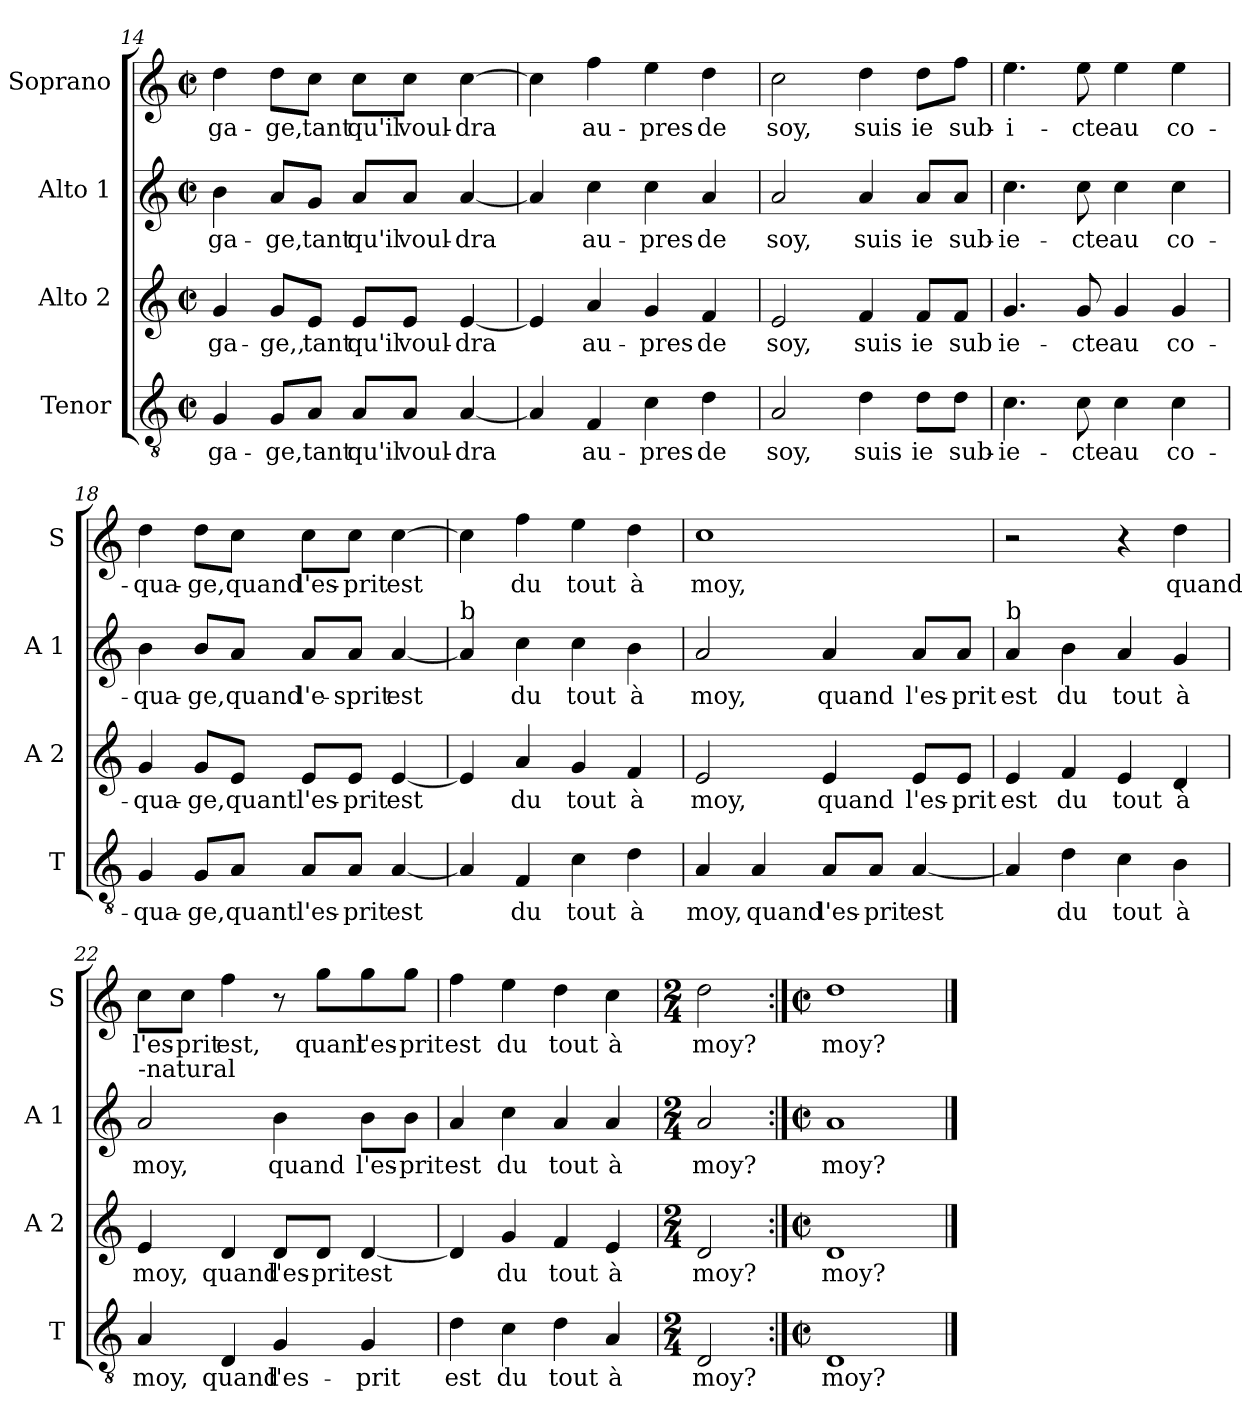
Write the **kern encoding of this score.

**kern	**text	**kern	**text	**kern	**text	**kern	**text
*part4	*part4	*part3	*part3	*part2	*part2	*part1	*part1
*staff4	*staff4	*staff3	*staff3	*staff2	*staff2	*staff1	*staff1
*I"Tenor	*	*I"Alto 2	*	*I"Alto 1	*	*I"Soprano	*
*I'T	*	*I'A 2	*	*I'A 1	*	*I'S	*
*clefGv2	*	*clefG2	*	*clefG2	*	*clefG2	*
*k[]	*	*k[]	*	*k[]	*	*k[]	*
*C:	*	*C:	*	*C:	*	*C:	*
*M2/2	*	*M2/2	*	*M2/2	*	*M2/2	*
*met(c|)	*	*met(c|)	*	*met(c|)	*	*met(c|)	*
=14	=14	=14	=14	=14	=14	=14	=14
!	!LO:LY:b	!	!LO:LY:b	!	!LO:LY:b	!	!LO:LY:b
4G/	ga-	4g/	ga-	4b\	ga-	4dd\	ga-
!	!LO:LY:b	!	!LO:LY:b	!	!LO:LY:b	!	!LO:LY:b
8G/L	-ge,	8g/L	-ge,,	8a/L	-ge,	8dd\L	-ge,
!	!LO:LY:b	!	!LO:LY:b	!	!LO:LY:b	!	!LO:LY:b
8A/J	tant	8e/J	tant	8g/J	tant	8cc\J	tant
!	!LO:LY:b	!	!LO:LY:b	!	!LO:LY:b	!	!LO:LY:b
8A/L	qu'il	8e/L	qu'il	8a/L	qu'il	8cc\L	qu'il
!	!LO:LY:b	!	!LO:LY:b	!	!LO:LY:b	!	!LO:LY:b
8A/J	voul-	8e/J	voul-	8a/J	voul-	8cc\J	voul-
!	!LO:LY:b	!	!LO:LY:b	!	!LO:LY:b	!	!LO:LY:b
[4A/	-dra	[4e/	-dra	[4a/	-dra	[4cc\	-dra
=15	=15	=15	=15	=15	=15	=15	=15
4A/]	.	4e/]	.	4a/]	.	4cc\]	.
!	!LO:LY:b	!	!LO:LY:b	!	!LO:LY:b	!	!LO:LY:b
4F/	au-	4a/	au-	4cc\	au-	4ff\	au-
!	!LO:LY:b	!	!LO:LY:b	!	!LO:LY:b	!	!LO:LY:b
4c\	-pres	4g/	-pres	4cc\	-pres	4ee\	-pres
!	!LO:LY:b	!	!LO:LY:b	!	!LO:LY:b	!	!LO:LY:b
4d\	de	4f/	de	4a/	de	4dd\	de
=16	=16	=16	=16	=16	=16	=16	=16
!	!LO:LY:b	!	!LO:LY:b	!	!LO:LY:b	!	!LO:LY:b
2A/	soy,	2e/	soy,	2a/	soy,	2cc\	soy,
!	!LO:LY:b	!	!LO:LY:b	!	!LO:LY:b	!	!LO:LY:b
4d\	suis	4f/	suis	4a/	suis	4dd\	suis
!	!LO:LY:b	!	!LO:LY:b	!	!LO:LY:b	!	!LO:LY:b
8d\L	ie	8f/L	ie	8a/L	ie	8dd\L	ie
!	!LO:LY:b	!	!LO:LY:b	!	!LO:LY:b	!	!LO:LY:b
8d\J	sub-	8f/J	sub	8a/J	sub-	8ff\J	sub-
!!LO:LB:g=z
=17	=17	=17	=17	=17	=17	=17	=17
!	!LO:LY:b	!	!LO:LY:b	!	!LO:LY:b	!	!LO:LY:b
4.c\	-ie-	4.g/	ie-	4.cc\	-ie-	4.ee\	-i-
!	!LO:LY:b	!	!LO:LY:b	!	!LO:LY:b	!	!LO:LY:b
8c\	-cte	8g/	-cte	8cc\	-cte	8ee\	-cte
!	!LO:LY:b	!	!LO:LY:b	!	!LO:LY:b	!	!LO:LY:b
4c\	au	4g/	au	4cc\	au	4ee\	au
!	!LO:LY:b	!	!LO:LY:b	!	!LO:LY:b	!	!LO:LY:b
4c\	co-	4g/	co-	4cc\	co-	4ee\	co-
=18	=18	=18	=18	=18	=18	=18	=18
!	!LO:LY:b	!	!LO:LY:b	!	!LO:LY:b	!	!LO:LY:b
4G/	-qua-	4g/	-qua-	4b\	-qua-	4dd\	-qua-
!	!LO:LY:b	!	!LO:LY:b	!	!LO:LY:b	!	!LO:LY:b
8G/L	-ge,	8g/L	-ge,	8b/L	-ge,	8dd\L	-ge,
!	!LO:LY:b	!	!LO:LY:b	!	!LO:LY:b	!	!LO:LY:b
8A/J	quant	8e/J	quant	8a/J	quand	8cc\J	quand
!	!LO:LY:b	!	!LO:LY:b	!	!LO:LY:b	!	!LO:LY:b
8A/L	l'es-	8e/L	l'es-	8a/L	l'e-	8cc\L	l'es-
!	!LO:LY:b	!	!LO:LY:b	!	!LO:LY:b	!	!LO:LY:b
8A/J	-prit	8e/J	-prit	8a/J	-sprit	8cc\J	-prit
!	!LO:LY:b	!	!LO:LY:b	!	!LO:LY:b	!	!LO:LY:b
[4A/	est	[4e/	est	[4a/	est	[4cc\	est
=19	=19	=19	=19	=19	=19	=19	=19
!	!	!	!	!LO:TX:a:t=b	!	!	!
4A/]	.	4e/]	.	4a/]	.	4cc\]	.
!	!LO:LY:b	!	!LO:LY:b	!	!LO:LY:b	!	!LO:LY:b
4F/	du	4a/	du	4cc\	du	4ff\	du
!	!LO:LY:b	!	!LO:LY:b	!	!LO:LY:b	!	!LO:LY:b
4c\	tout	4g/	tout	4cc\	tout	4ee\	tout
!	!LO:LY:b	!	!LO:LY:b	!	!LO:LY:b	!	!LO:LY:b
4d\	à	4f/	à	4b\	à	4dd\	à
=20	=20	=20	=20	=20	=20	=20	=20
!	!LO:LY:b	!	!LO:LY:b	!	!LO:LY:b	!	!LO:LY:b
4A/	moy,	2e/	moy,	2a/	moy,	1cc	moy,
!	!LO:LY:b	!	!	!	!	!	!
4A/	quand	.	.	.	.	.	.
!	!LO:LY:b	!	!LO:LY:b	!	!LO:LY:b	!	!
8A/L	l'es-	4e/	quand	4a/	quand	.	.
!	!LO:LY:b	!	!	!	!	!	!
8A/J	-prit	.	.	.	.	.	.
!	!LO:LY:b	!	!LO:LY:b	!	!LO:LY:b	!	!
[4A/	est	8e/L	l'es-	8a/L	l'es-	.	.
!	!	!	!LO:LY:b	!	!LO:LY:b	!	!
.	.	8e/J	-prit	8a/J	-prit	.	.
!!LO:PB:g=z
=21	=21	=21	=21	=21	=21	=21	=21
!	!	!	!	!LO:TX:a:t=b	!	!	!
!	!	!	!LO:LY:b	!	!LO:LY:b	!	!
4A/]	.	4e/	est	4a/	est	2r	.
!	!LO:LY:b	!	!LO:LY:b	!	!LO:LY:b	!	!
4d\	du	4f/	du	4b\	du	.	.
!	!LO:LY:b	!	!LO:LY:b	!	!LO:LY:b	!	!
4c\	tout	4e/	tout	4a/	tout	4r	.
!	!LO:LY:b	!	!LO:LY:b	!	!LO:LY:b	!	!LO:LY:b
4B\	à	4d/	à	4g/	à	4dd\	quand
=22	=22	=22	=22	=22	=22	=22	=22
!	!	!	!	!LO:TX:a:t=-natural	!	!	!
!	!LO:LY:b	!	!LO:LY:b	!	!LO:LY:b	!	!LO:LY:b
4A/	moy,	4e/	moy,	2a/	moy,	8cc\L	l'es-
!	!	!	!	!	!	!	!LO:LY:b
.	.	.	.	.	.	8cc\J	-prit
!	!LO:LY:b	!	!LO:LY:b	!	!	!	!LO:LY:b
4D/	quand	4d/	quand	.	.	4ff\	est,
!	!LO:LY:b	!	!LO:LY:b	!	!LO:LY:b	!	!
4G/	l'es-	8d/L	l'es-	4b\	quand	8r	.
!	!	!	!LO:LY:b	!	!	!	!LO:LY:b
.	.	8d/J	-prit	.	.	8gg\L	quant
!	!LO:LY:b	!	!LO:LY:b	!	!LO:LY:b	!	!LO:LY:b
4G/	-prit	[4d/	est	8b\L	l'es-	8gg\	l'es-
!	!	!	!	!	!LO:LY:b	!	!LO:LY:b
.	.	.	.	8b\J	-prit	8gg\J	-prit
=23	=23	=23	=23	=23	=23	=23	=23
!	!LO:LY:b	!	!	!	!LO:LY:b	!	!LO:LY:b
4d\	est	4d/]	.	4a/	est	4ff\	est
!	!LO:LY:b	!	!LO:LY:b	!	!LO:LY:b	!	!LO:LY:b
4c\	du	4g/	du	4cc\	du	4ee\	du
!	!LO:LY:b	!	!LO:LY:b	!	!LO:LY:b	!	!LO:LY:b
4d\	tout	4f/	tout	4a/	tout	4dd\	tout
!	!LO:LY:b	!	!LO:LY:b	!	!LO:LY:b	!	!LO:LY:b
4A/	à	4e/	à	4a/	à	4cc\	à
=24	=24	=24	=24	=24	=24	=24	=24
*M2/4	*	*M2/4	*	*M2/4	*	*M2/4	*
!	!LO:LY:b	!	!LO:LY:b	!	!LO:LY:b	!	!LO:LY:b
2D/	moy?	2d/	moy?	2a/	moy?	2dd\	moy?
=25:|!	=25:|!	=25:|!	=25:|!	=25:|!	=25:|!	=25:|!	=25:|!
*M2/2	*	*M2/2	*	*M2/2	*	*M2/2	*
*met(c|)	*	*met(c|)	*	*met(c|)	*	*met(c|)	*
!	!LO:LY:b	!	!LO:LY:b	!	!LO:LY:b	!	!LO:LY:b
1D	moy?	1d	moy?	1a	moy?	1dd	moy?
==	==	==	==	==	==	==	==
*-	*-	*-	*-	*-	*-	*-	*-
